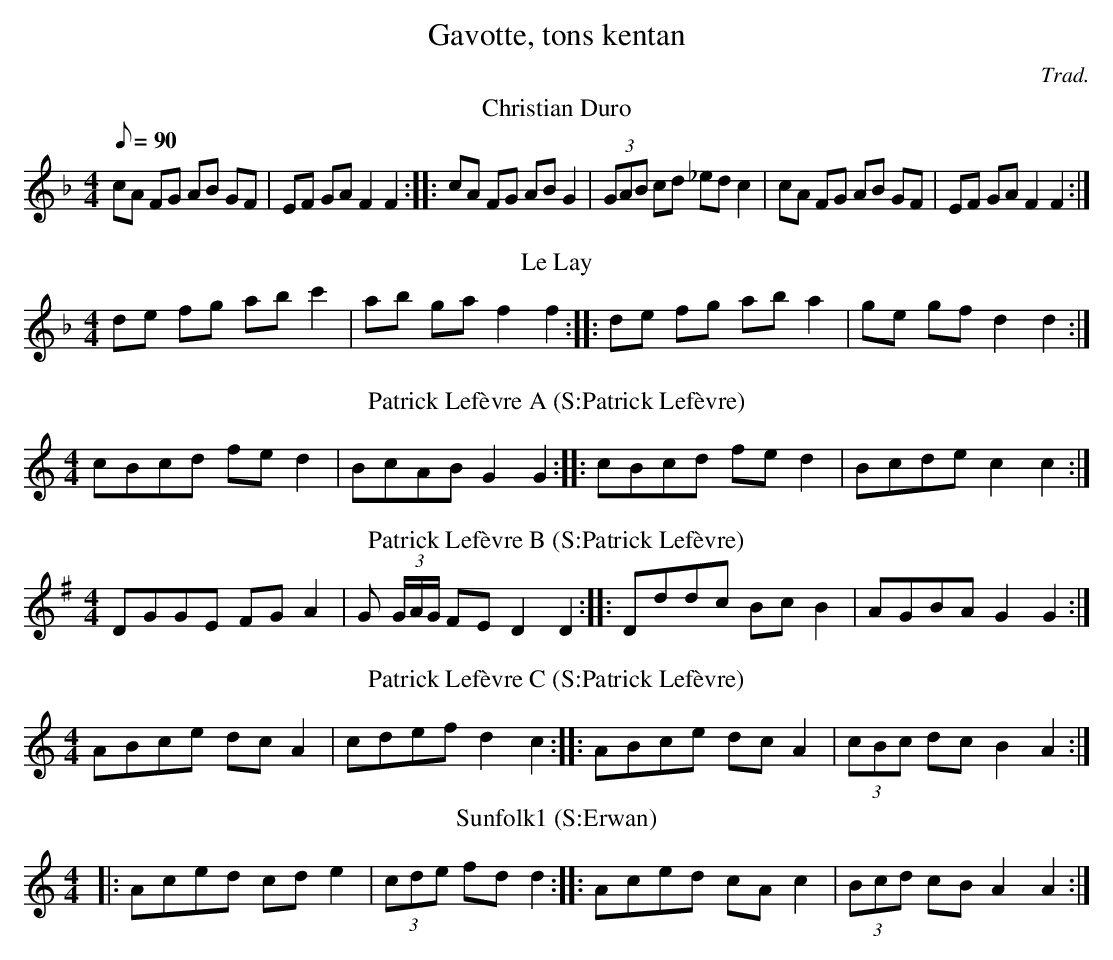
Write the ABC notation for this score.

X:1
T:Gavotte, tons kentan
C:Trad.
M:4/4
L:1/8
Q:90
K:F
T:Christian Duro
K:F
cA FG AB GF | EF GA F2 F2 ::\
cA FG AB G2 | (3GAB cd _ed c2 | cA FG AB GF | EF GA F2 F2 :|
T:Le Lay
de fg ab c'2 | ab ga f2 f2 :: de fg ab a2 | ge gf d2 d2 :|
T:Patrick Lefèvre A (S:Patrick Lefèvre)
K:C
cBcd fe d2 | BcAB G2 G2 :: cBcd fe d2 | Bcde c2 c2 :|
T:Patrick Lefèvre B (S:Patrick Lefèvre)
K:G
DGGE FG A2 | G (3G/2A/2G/2 FE D2D2 :: Dddc Bc B2 | AGBA G2G2 :|
T:Patrick Lefèvre C (S:Patrick Lefèvre)
K:Am
ABce dc A2 | cdef d2 c2 :: ABce dc A2 | (3cBc dc B2A2 :|
T:Sunfolk1 (S:Erwan)
K:Am
|:Aced cd e2|(3cde fd d2::Aced cA c2|(3Bcd cB A2 A2:|
